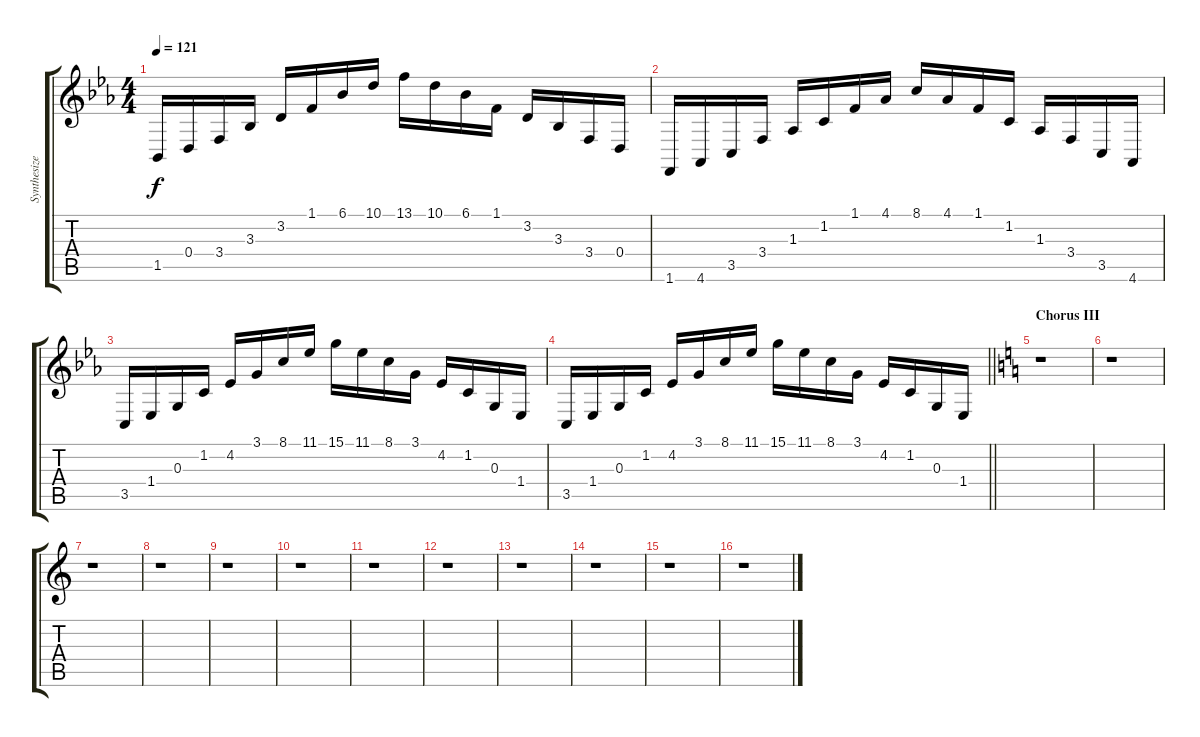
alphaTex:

\track ("Synthesizer II" "Synthesize") {instrument lead8bassandlead}
\staff {score tabs}
\tuning (E4 B3 G3 D3 A2 E2) {hide}
\ts (4 4)
\tempo 121
\clef g2
\ks eb
1.5.16{dy f} 0.4.16 3.4.16 3.3.16 3.2.16 1.1.16 6.1.16 10.1.16 13.1.16 10.1.16 6.1.16 1.1.16 3.2.16 3.3.16 3.4.16 0.4.16 |
1.6.16 4.6.16 3.5.16 3.4.16 1.3.16 1.2.16 1.1.16 4.1.16 8.1.16 4.1.16 1.1.16 1.2.16 1.3.16 3.4.16 3.5.16 4.6.16 |
3.5.16 1.4.16 0.3.16 1.2.16 4.2.16 3.1.16 8.1.16 11.1.16 15.1.16 11.1.16 8.1.16 3.1.16 4.2.16 1.2.16 0.3.16 1.4.16 |
\barLineRight lightlight
3.5.16 1.4.16 0.3.16 1.2.16 4.2.16 3.1.16 8.1.16 11.1.16 15.1.16 11.1.16 8.1.16 3.1.16 4.2.16 1.2.16 0.3.16 1.4.16 |
\section ("" "Chorus III")
\ks c
r.1 |
r.1 |
r.1 |
r.1 |
r.1 |
r.1 |
r.1 |
r.1 |
r.1 |
r.1 |
r.1 |
r.1
